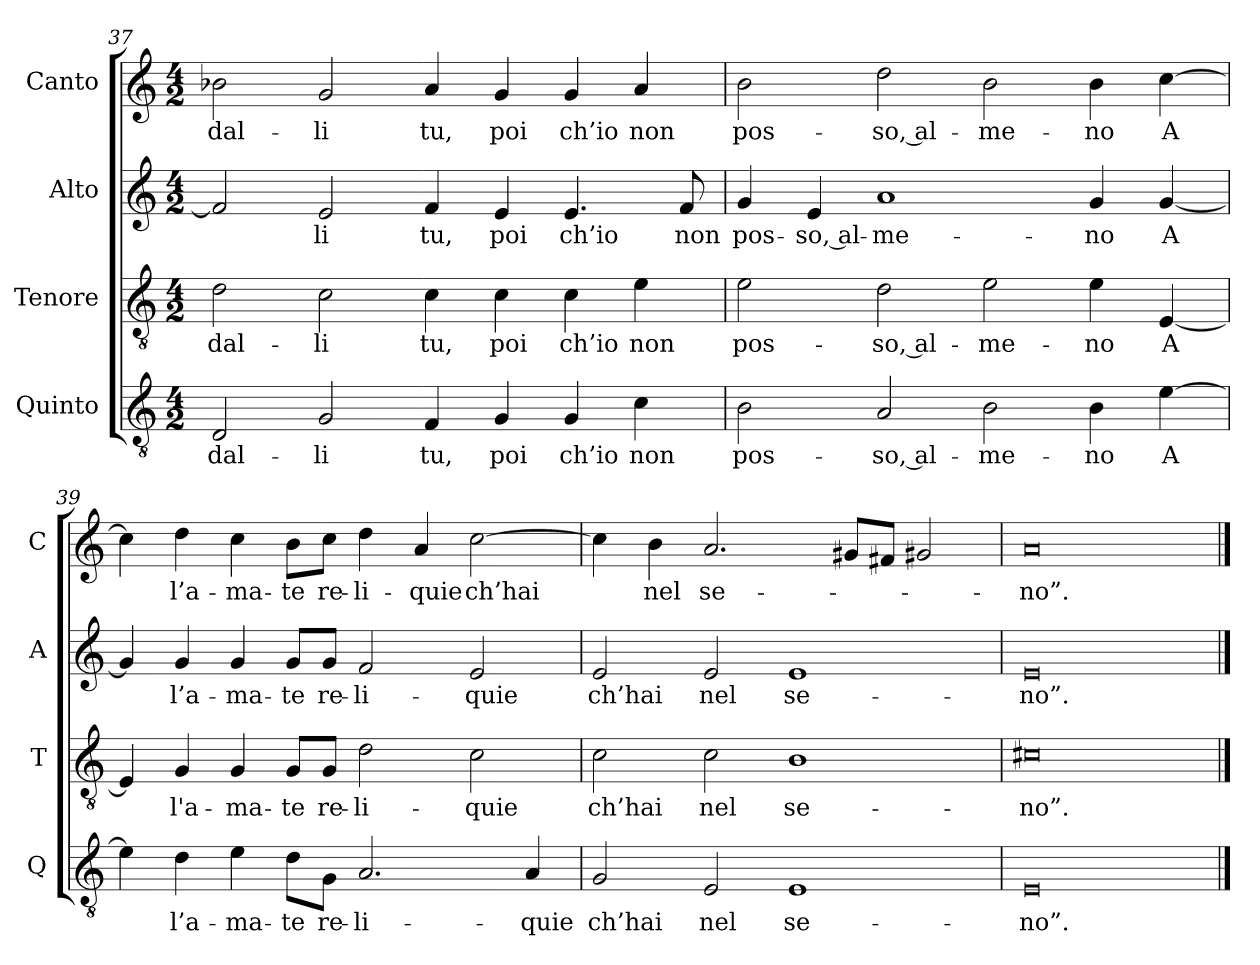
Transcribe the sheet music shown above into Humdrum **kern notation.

**kern	**text	**kern	**text	**kern	**text	**kern	**text
*part4	*part4	*part3	*part3	*part2	*part2	*part1	*part1
*staff4	*staff4	*staff3	*staff3	*staff2	*staff2	*staff1	*staff1
*I"Quinto	*	*I"Tenore	*	*I"Alto	*	*I"Canto	*
*I'Q	*	*I'T	*	*I'A	*	*I'C	*
*clefGv2	*	*clefGv2	*	*clefG2	*	*clefG2	*
*k[]	*	*k[]	*	*k[]	*	*k[]	*
*M4/2	*	*M4/2	*	*M4/2	*	*M4/2	*
=37	=37	=37	=37	=37	=37	=37	=37
2D	dal-	2d	dal-	2f]	.	2b-X	dal-
2G	-li	2c	-li	2e	-li	2g	-li
4F	tu,	4c	tu,	4f	tu,	4a	tu,
4G	poi	4c	poi	4e	poi	4g	poi
4G	ch’io	4c	ch’io	4.e	ch’io	4g	ch’io
4c	non	4e	non	.	.	4a	non
.	.	.	.	8f	non	.	.
=38	=38	=38	=38	=38	=38	=38	=38
2B	pos-	2e	pos-	4g	pos-	2b	pos-
.	.	.	.	4e	-so, al-	.	.
2A	-so, al-	2d	-so, al-	1a	-me-	2dd	-so, al-
2B	-me-	2e	-me-	.	.	2b	-me-
4B	-no	4e	-no	4g	-no	4b	-no
[4e	A	[4E	A	[4g	A	[4cc	A
=39	=39	=39	=39	=39	=39	=39	=39
4e]	.	4E]	.	4g]	.	4cc]	.
4d	l’a-	4G	l'a-	4g	l’a-	4dd	l’a-
4e	-ma-	4G	-ma-	4g	-ma-	4cc	-ma-
8dL	-te	8GL	-te	8gL	-te	8bL	-te
8GJ	re-	8GJ	re-	8gJ	re-	8ccJ	re-
2.A	-li-	2d	-li-	2f	-li-	4dd	-li-
.	.	.	.	.	.	4a	-quie
.	.	2c	-quie	2e	-quie	[2cc	ch’hai
4A	-quie	.	.	.	.	.	.
=40	=40	=40	=40	=40	=40	=40	=40
2G	ch’hai	2c	ch’hai	2e	ch’hai	4cc]	.
.	.	.	.	.	.	4b	nel
2E	nel	2c	nel	2e	nel	2.a	se-
1E	se-	1B	se-	1e	se-	.	.
.	.	.	.	.	.	8g#XL	.
.	.	.	.	.	.	8f#XJ	.
.	.	.	.	.	.	2g#X	.
=41	=41	=41	=41	=41	=41	=41	=41
0E	-no”.	0c#X	-no”.	0e	-no”.	0a	-no”.
==	==	==	==	==	==	==	==
*-	*-	*-	*-	*-	*-	*-	*-
